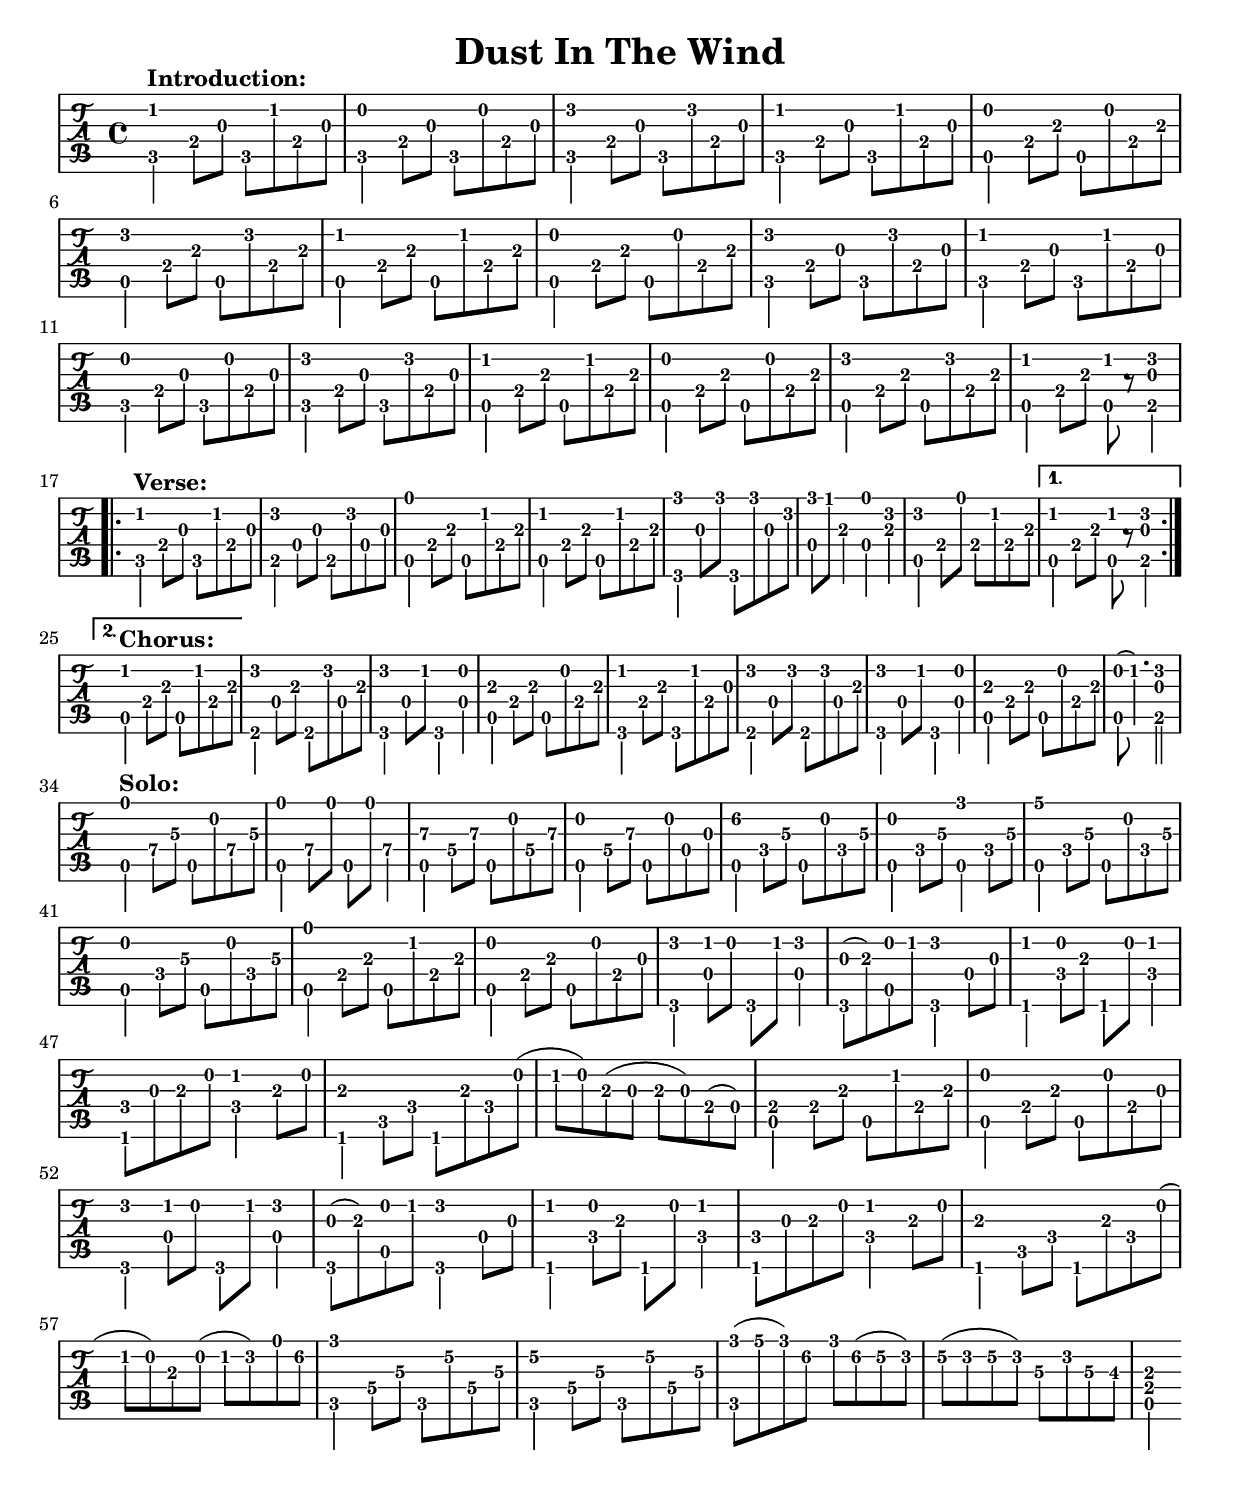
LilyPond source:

% 
% 
%
\version "2.19.15"
\include "english.ly"
\header {
  title = "Dust In The Wind"
  subtitle = ""
  arranger = ""
  composer = ""
}

\include "predefined-guitar-fretboards.ly"
\layout { indent = 0.0\cm }

\layout { \override Voice.StringNumber #'stencil = ##f }

upper = \relative c {
  \set Staff.midiInstrument = #"acoustic guitar (steel)"
  <c  c'>4^\markup { \bold "Introduction:"}  e8 g8 c,8  c'8 e,8 g8 | 
  <c, b'>4 e8 g8 c,8  b'8 e,8 g8 | 
  <c, d'>4 e8 g8 c,8  d'8 e,8 g8 | 
  <c, c'>4 e8 g8 c,8  c'8 e,8 g8 | 
  <a, b'>4 e'8 a8 a,8  b'8 e,8 a8 | 
  <a, d'>4 e'8 a8 a,8  d'8 e,8 a8 | 
  <a, c'>4 e'8 a8 a,8  c'8 e,8 a8 | 
  <a, b'>4 e'8 a8 a,8  b'8 e,8 a8 | 
  <c, d'>4 e8 g8 c,8  d'8 e,8 g8 | 
  <c, c'>4 e8 g8 c,8  c'8 e,8 g8 | 
  <c, b'>4 e8 g8 c,8  b'8 e,8 g8 | 
  <c, d'>4 e8 g8 c,8  d'8 e,8 g8 | 
  <a, c'>4 e'8 a8 a,8  c'8 e,8 a8 | 
  <a, b'>4 e'8 a8 a,8  b'8 e,8 a8 | 
  <a, d'>4 e'8 a8 a,8  d'8 e,8 a8 | 
  <a, c'>4 e'8 a8 <a, c'>8  r8 <b g' d'>4 | 
  
  \break
  
  \repeat volta 2 { 
  <c c'>4^\markup { \bold "Verse:"} e8 g8 c,8  c'8 e,8 g8 | 
  <b, d'>4 d8 g8 b,8  d'8 d,8 g8 | 
  <a, e''>4 e'8 a8 a,8  c'8 e,8 a8 | 
  <a, c'>4 e'8 a8 a,8  c'8 e,8 a8 | 
  <g, g''>4 g'8 g'8 g,,8  g''8 g,8 d'8 | 
  <d, g'>8 f'8 a,4 <d, e'>4 <a' d>4 |
  <a, d'>4 e'8 e'8 e,8 c'8 e,8 a8 | 
 }
 \alternative {
     {<a, c'>4 e'8 a8 <a, c'>8  r8 <b g' d'>4 |} 
     {\break <a c'>4^\markup { \bold "Chorus:"} e'8 a8 a,8  c'8 e,8 a8 |}
  }
 <fs, d''>4 d'8 a'8 fs,8 d''8 d,8 a'8 |
 <g, d''>4 d'8 c'8 g,4 <d' b'>4 |
  <a a'>4 e'8 a8 a,8  b'8 e,8 a8 | 
  <g, c'>4 e'8 a8 g,8 c'8 e,8 g8 | 
 <fs, d''>4 d'8 d'8 fs,,8 d''8 d,8 a'8 |
  <g, d''>4 d'8 c'8 g,4  <d' b'>4 | 
  <a a'>4 e'8 a8 a,8  b'8 e,8 a8 | 
  <a, b'>8( c'4.) <b, g' d'>2 
  
  \break
  
  \set TabStaff.minimumFret = #5
  
  <a e''>4^\markup { \bold "Solo:"} a'8\4 c8\3 a,8 b'8 a8\4 c8\3 |
  <a, e''>4 a'8\4 e' a,,8 e''8 a,4\4 |
  <a, d'\3>4 g'8\4 d'\3 a, b' g\4 d'\3 |
  <a, b'>4 g'8\4 d'\3 a, b' d, g |
  \set TabStaff.minimumFret = #3
  <a, f''\2>4 f'8\4 c'\3 a, b' f\4 c'\3 |
  <a, b'>4 f'8\4 c'\3 <a, g''>4 f'8\4 c'\3 |
  <a, a''>4 f'8\4 c'\3 a, b' f\4 c'\3 |
  <a, b'>4 f'8\4 c'\3 a, b' f\4 c'\3 |
  
  \set TabStaff.minimumFret = #0
  <a, e''>4 e'8 a8 a,8  c'8 e,8 a8 | 
  <a, b'>4 e'8 a8 a,8  b'8 e,8 g8 | 
  <g, d''>4 <d' c'>8 b' g, c' <d, d'>4 |
  <g, g'>8( a') <a, b'> c' <g, d''>4 d'8 g |
  <f, c''>4 <f' b>8 a f, b' <f c'>4 |
  <f, f'>8 g' a b <f c'>4 a8 b |
  <f, a'>4 c'8 f f, a' f b( |
  c b) a( g  a g) e( d) |
  <a e'>4 e'8 a8 a,8  c'8 e,8 a8 |
  <a, b'>4 e'8 a8 a,8  b'8 e,8 g8 | 
  <g, d''>4 <d' c'>8 b' g, c' <d, d'>4 |
  <g, g'>8( a') <a, b'> c' <g, d''>4 d'8 g |
  <f, c''>4 <f' b>8 a f, b' <f c'>4 |
  <f, f'>8 g' a b <f c'>4 a8 b |
  <f, a'>4 c'8 f f, a' f b( |
  c b) a b( c d) e f\2 |

  \set TabStaff.minimumFret = #3
  <c, g''>4 g'8\4 c c, e'\2 g,\4 c
  <c, e'\2>4 g'8\4 c c, e'\2 g,\4 c
  <c, g''>8( a'' g) f\2 g f\2( e\2 d\2) |
  e\2( d\2 e\2 d\2) c\3 d\2 c\3 b\3 |
  
   \set TabStaff.minimumFret = #0
  <a, e' a>4
  
}



music = {
  \time 4/4
  \stemDown
  \set TabStaff.minimumFret = #0

  << 
   \upper
  >> 
  

}

\new TabStaff {
  \relative c {
    \tabFullNotation
    \music
  }
}

\score {
  <<
  \music
  >>
  \midi {
    \tempo 4 = 187
  }
} 


